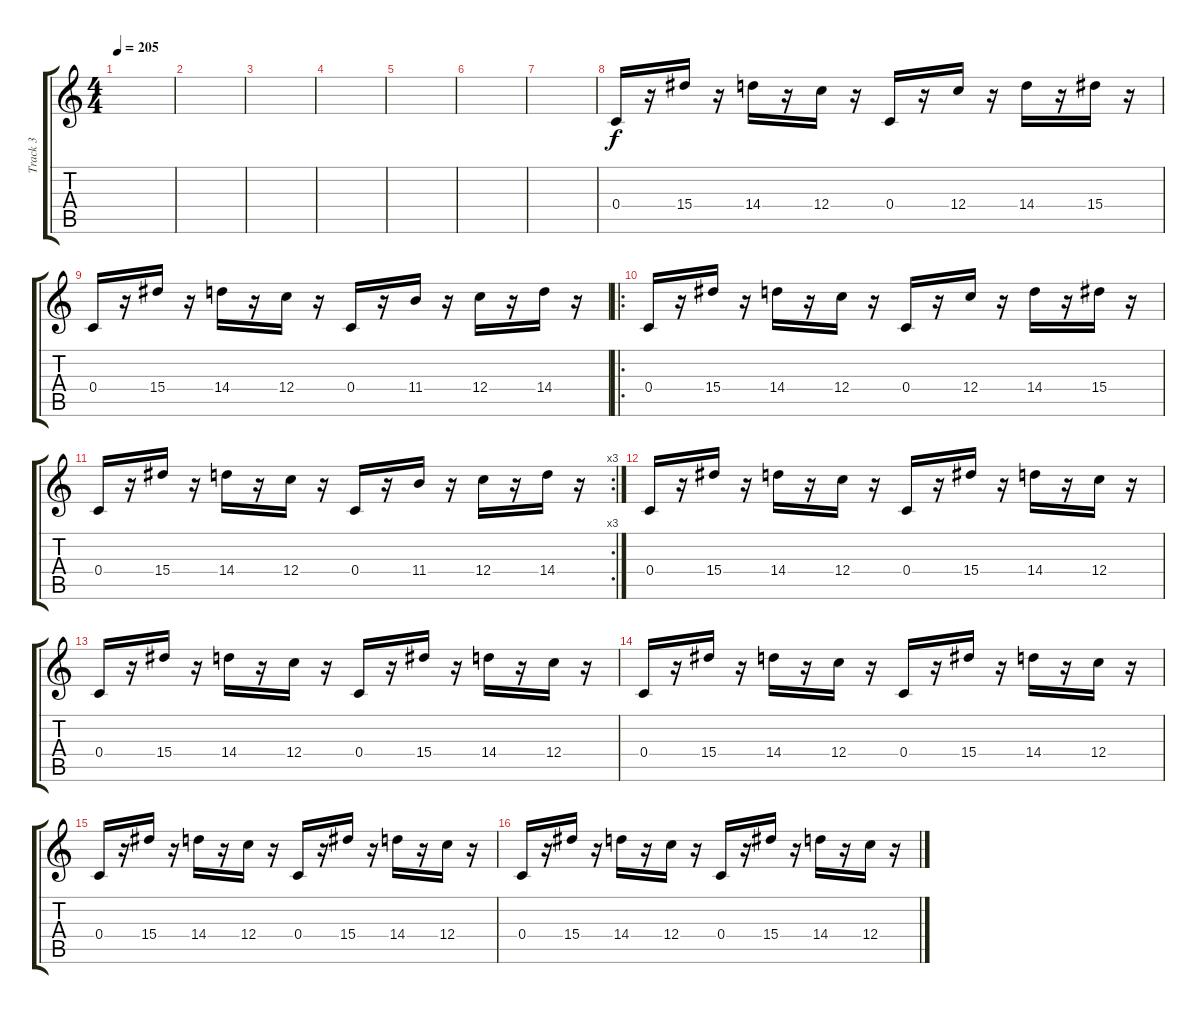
\track ("Track 3" "Track 3") {instrument electricguitarmuted}
\staff {score tabs}
\tuning (D4 A3 F3 C3 G2 C2) {hide}
\ts (4 4)
\tempo 205
\clef g2
\ks c
|
|
|
|
|
|
|
0.4.16{volume 9} r.16 15.4.16 r.16 14.4.16 r.16 12.4.16 r.16 0.4.16 r.16 12.4.16 r.16 14.4.16 r.16 15.4.16 r.16 |
0.4.16 r.16 15.4.16 r.16 14.4.16 r.16 12.4.16 r.16 0.4.16 r.16 11.4.16 r.16 12.4.16 r.16 14.4.16 r.16 |
\ro
0.4.16{volume 9} r.16 15.4.16 r.16 14.4.16 r.16 12.4.16 r.16 0.4.16 r.16 12.4.16 r.16 14.4.16 r.16 15.4.16 r.16 |
\rc 3
0.4.16 r.16 15.4.16 r.16 14.4.16 r.16 12.4.16 r.16 0.4.16 r.16 11.4.16 r.16 12.4.16 r.16 14.4.16 r.16 |
0.4.16 r.16 15.4.16 r.16 14.4.16 r.16 12.4.16 r.16 0.4.16 r.16 15.4.16 r.16 14.4.16 r.16 12.4.16 r.16 |
0.4.16 r.16 15.4.16 r.16 14.4.16 r.16 12.4.16 r.16 0.4.16 r.16 15.4.16 r.16 14.4.16 r.16 12.4.16 r.16 |
0.4.16 r.16 15.4.16 r.16 14.4.16 r.16 12.4.16 r.16 0.4.16 r.16 15.4.16 r.16 14.4.16 r.16 12.4.16 r.16 |
0.4.16 r.16 15.4.16 r.16 14.4.16 r.16 12.4.16 r.16 0.4.16 r.16 15.4.16 r.16 14.4.16 r.16 12.4.16 r.16 |
0.4.16 r.16 15.4.16 r.16 14.4.16 r.16 12.4.16 r.16 0.4.16 r.16 15.4.16 r.16 14.4.16 r.16 12.4.16 r.16
